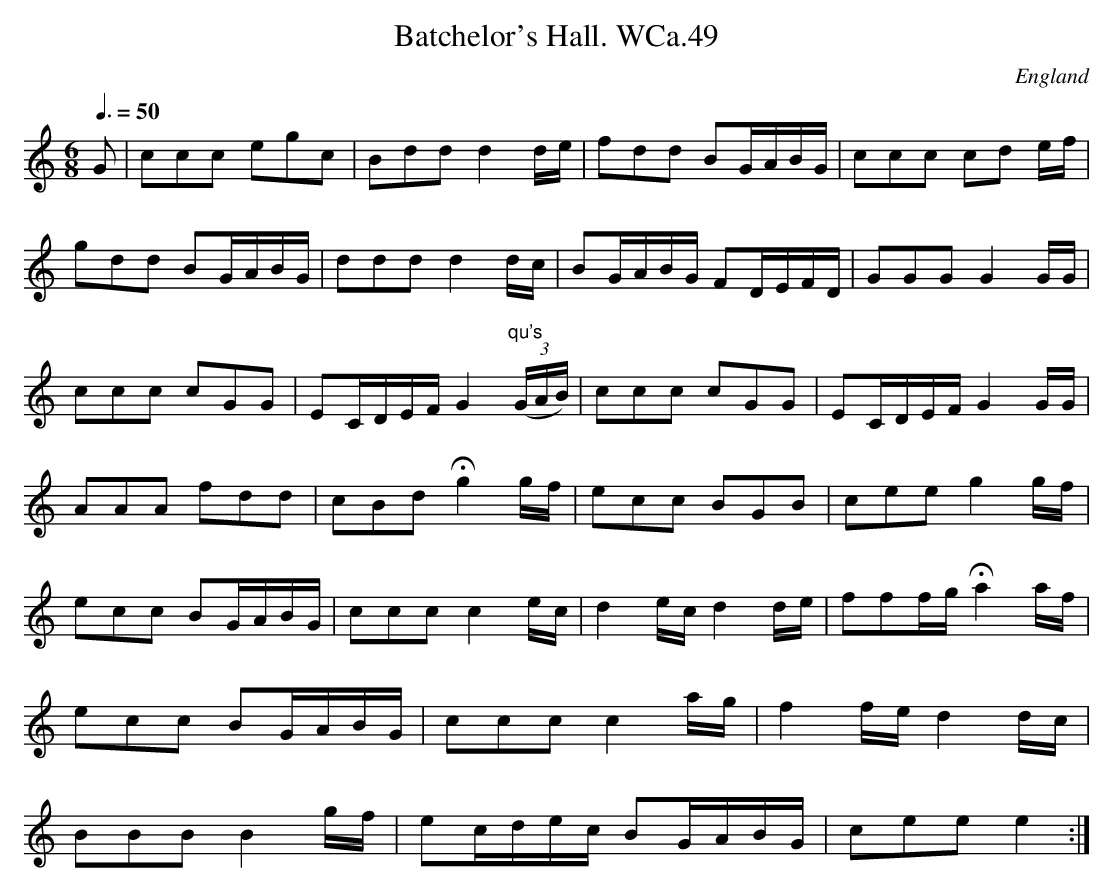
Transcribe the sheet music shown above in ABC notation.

X:1
T:Batchelor's Hall. WCa.49
M:6/8
L:1/8
Q:3/8=50
O:England
K:C major
G|ccc egc|Bdd d2d/e/|fdd BG/A/B/G/|ccc cd e/f/|!
gdd BG/A/B/G/|ddd d2d/c/|BG/A/B/G/ FD/E/F/D/|GGGG2G/G/|!
ccc cGG|EC/D/E/F/ G2"^qu's"((3G/A/B/)|ccc cGG|EC/D/E/F/ G2G/G/|!
AAA fdd|cBdHg2g/f/|ecc BGB|cee g2g/f/|!
ecc BG/A/B/G/|ccc c2e/c/|d2e/c/d2d/e/|fff/g/Ha2a/f/|!
ecc BG/A/B/G/|cccc2a/g/|f2f/e/d2d/c/|!
BBBB2g/f/|ec/d/e/c/ BG/A/B/G/|ceee2:|
